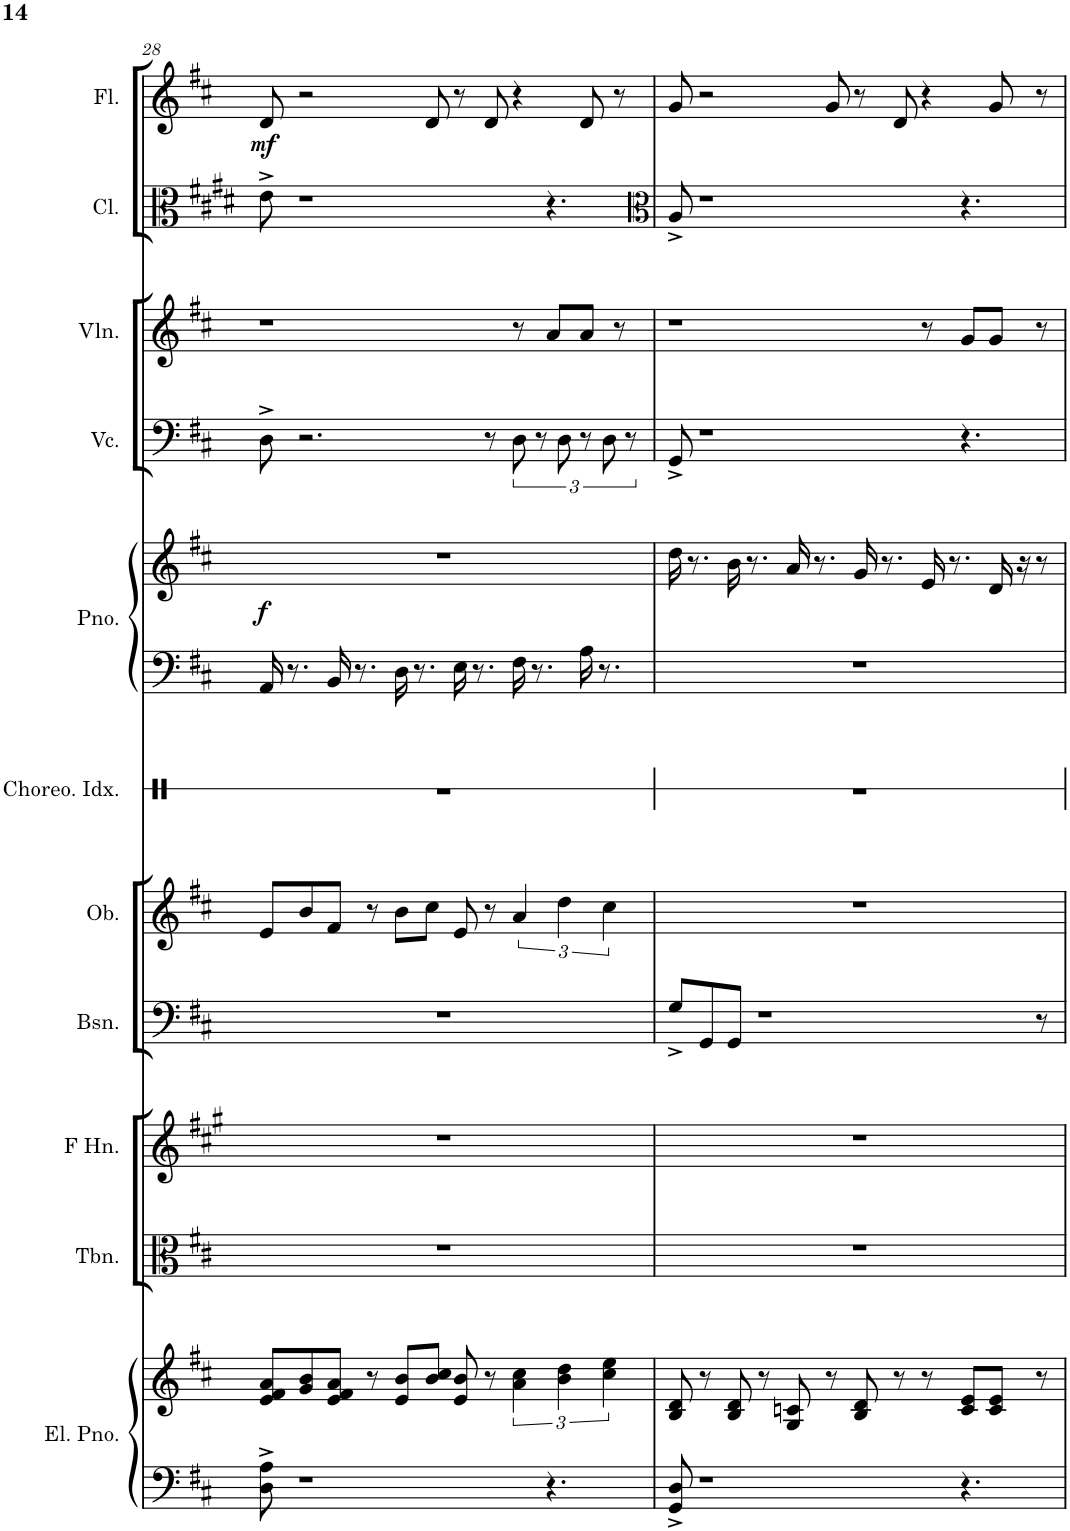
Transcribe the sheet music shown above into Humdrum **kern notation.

**kern	**kern	**kern	**kern	**kern	**kern	**kern	**kern	**kern	**dynam	**kern	**kern	**kern	**kern	**dynam
*part11	*part11	*part10	*part9	*part8	*part7	*part6	*part5	*part5	*part5	*part4	*part3	*part2	*part1	*part1
*staff13	*staff12	*staff11	*staff10	*staff9	*staff8	*staff7	*staff6	*staff5	*staff5/6	*staff4	*staff3	*staff2	*staff1	*staff1
*I"Electric Piano	*	*I"Trombone	*I"Horn in F	*I"Bassoon	*I"Oboe	*I"Choreographic Index	*I"Piano	*	*	*I"Violoncello	*I"Violin	*I"Clarinet	*I"Flute	*
*I'El. Pno.	*	*I'Tbn.	*	*I'Bsn.	*I'Ob.	*I'Choreo. Idx.	*I'Pno.	*	*	*I'Vc.	*I'Vln.	*I'Cl.	*I'Fl.	*
!!LO:PB:g=z
*clefF4	*clefG2	*clefC3	*clefG2	*clefF4	*clefG2	*clefX	*clefF4	*clefG2	*	*clefF4	*clefG2	*clefC3	*clefG2	*
*	*	*	*Trd4c7	*	*	*	*	*	*	*	*	*Trd1c2	*	*
*k[f#c#]	*k[f#c#]	*k[f#c#]	*k[f#c#g#]	*k[f#c#]	*k[f#c#]	*k[b-]	*k[f#c#]	*k[f#c#]	*	*k[f#c#]	*k[f#c#]	*k[f#c#g#d#]	*k[f#c#]	*
*M6/4	*M6/4	*M6/4	*M6/4	*M6/4	*M6/4	*M6/4	*M6/4	*M6/4	*	*M6/4	*M6/4	*M6/4	*M6/4	*
=28	=28	=28	=28	=28	=28	=28	=28	=28	=28	=28	=28	=28	=28	=28
!	!	!	!	!	!	!	!	!	!LO:DY:a=2	!	!	!	!	!LO:DY:b
8D\^ 8A\^	8e/ 8f#/ 8a/L	1.r	1.r	1.r	8e/L	1.r	16AA/	1.r	f	8D^\	1r	8e^\	8d/	mf
.	.	.	.	.	.	.	8.r	.	.	.	.	.	.	.
1r	8g/ 8b/	.	.	.	8b/	.	.	.	.	2.r	.	1r	2r	.
.	8e/ 8f#/ 8a/J	.	.	.	8f#/J	.	16BB/	.	.	.	.	.	.	.
.	.	.	.	.	.	.	8.r	.	.	.	.	.	.	.
.	8r	.	.	.	8r	.	.	.	.	.	.	.	.	.
.	8e/ 8b/L	.	.	.	8b\L	.	16D\	.	.	.	.	.	.	.
.	.	.	.	.	.	.	8.r	.	.	.	.	.	.	.
.	8b/ 8cc#/J	.	.	.	8cc#\J	.	.	.	.	.	.	.	8d/	.
.	8e/ 8b/	.	.	.	8e/	.	16E\	.	.	.	.	.	8r	.
.	.	.	.	.	.	.	8.r	.	.	.	.	.	.	.
.	8r	.	.	.	8r	.	.	.	.	8r	.	.	8d/	.
.	6a\ 6cc#\	.	.	.	6a/	.	16F#\	.	.	12D\	8r	.	4r	.
.	.	.	.	.	.	.	8.r	.	.	.	.	.	.	.
.	.	.	.	.	.	.	.	.	.	12r	.	.	.	.
4.r	.	.	.	.	.	.	.	.	.	.	8a/L	4.r	.	.
.	6b\ 6dd\	.	.	.	6dd\	.	.	.	.	12D\	.	.	.	.
.	.	.	.	.	.	.	16A\	.	.	12r	8a/J	.	8d/	.
.	.	.	.	.	.	.	8.r	.	.	.	.	.	.	.
.	6cc#\ 6ee\	.	.	.	6cc#\	.	.	.	.	12D\	.	.	.	.
.	.	.	.	.	.	.	.	.	.	.	8r	.	8r	.
.	.	.	.	.	.	.	.	.	.	12r	.	.	.	.
=29	=29	=29	=29	=29	=29	=29	=29	=29	=29	=29	=29	=29	=29	=29
*	*	*	*	*	*	*	*	*	*	*	*	*clefC3	*	*
8GG/^ 8D/^	8B/ 8d/	1.r	1.r	8G^/L	1.r	1.r	1.r	16dd\	.	8GG^/	1r	8A^/	8g/	.
.	.	.	.	.	.	.	.	8.r	.	.	.	.	.	.
1r	8r	.	.	8GG/	.	.	.	.	.	1r	.	1r	2r	.
.	8B/ 8d/	.	.	8GG/J	.	.	.	16b\	.	.	.	.	.	.
.	.	.	.	.	.	.	.	8.r	.	.	.	.	.	.
.	8r	.	.	1r	.	.	.	.	.	.	.	.	.	.
.	8G/ 8cn/	.	.	.	.	.	.	16a/	.	.	.	.	.	.
.	.	.	.	.	.	.	.	8.r	.	.	.	.	.	.
.	8r	.	.	.	.	.	.	.	.	.	.	.	8g/	.
.	8B/ 8d/	.	.	.	.	.	.	16g/	.	.	.	.	8r	.
.	.	.	.	.	.	.	.	8.r	.	.	.	.	.	.
.	8r	.	.	.	.	.	.	.	.	.	.	.	8d/	.
.	8r	.	.	.	.	.	.	16e/	.	.	8r	.	4r	.
.	.	.	.	.	.	.	.	8.r	.	.	.	.	.	.
4.r	8c/ 8e/L	.	.	.	.	.	.	.	.	4.r	8g/L	4.r	.	.
.	8c/ 8e/J	.	.	.	.	.	.	16d/	.	.	8g/J	.	8g/	.
.	.	.	.	.	.	.	.	16r	.	.	.	.	.	.
.	8r	.	.	8r	.	.	.	8r	.	.	8r	.	8r	.
=	=	=	=	=	=	=	=	=	=	=	=	=	=	=
*-	*-	*-	*-	*-	*-	*-	*-	*-	*-	*-	*-	*-	*-	*-
